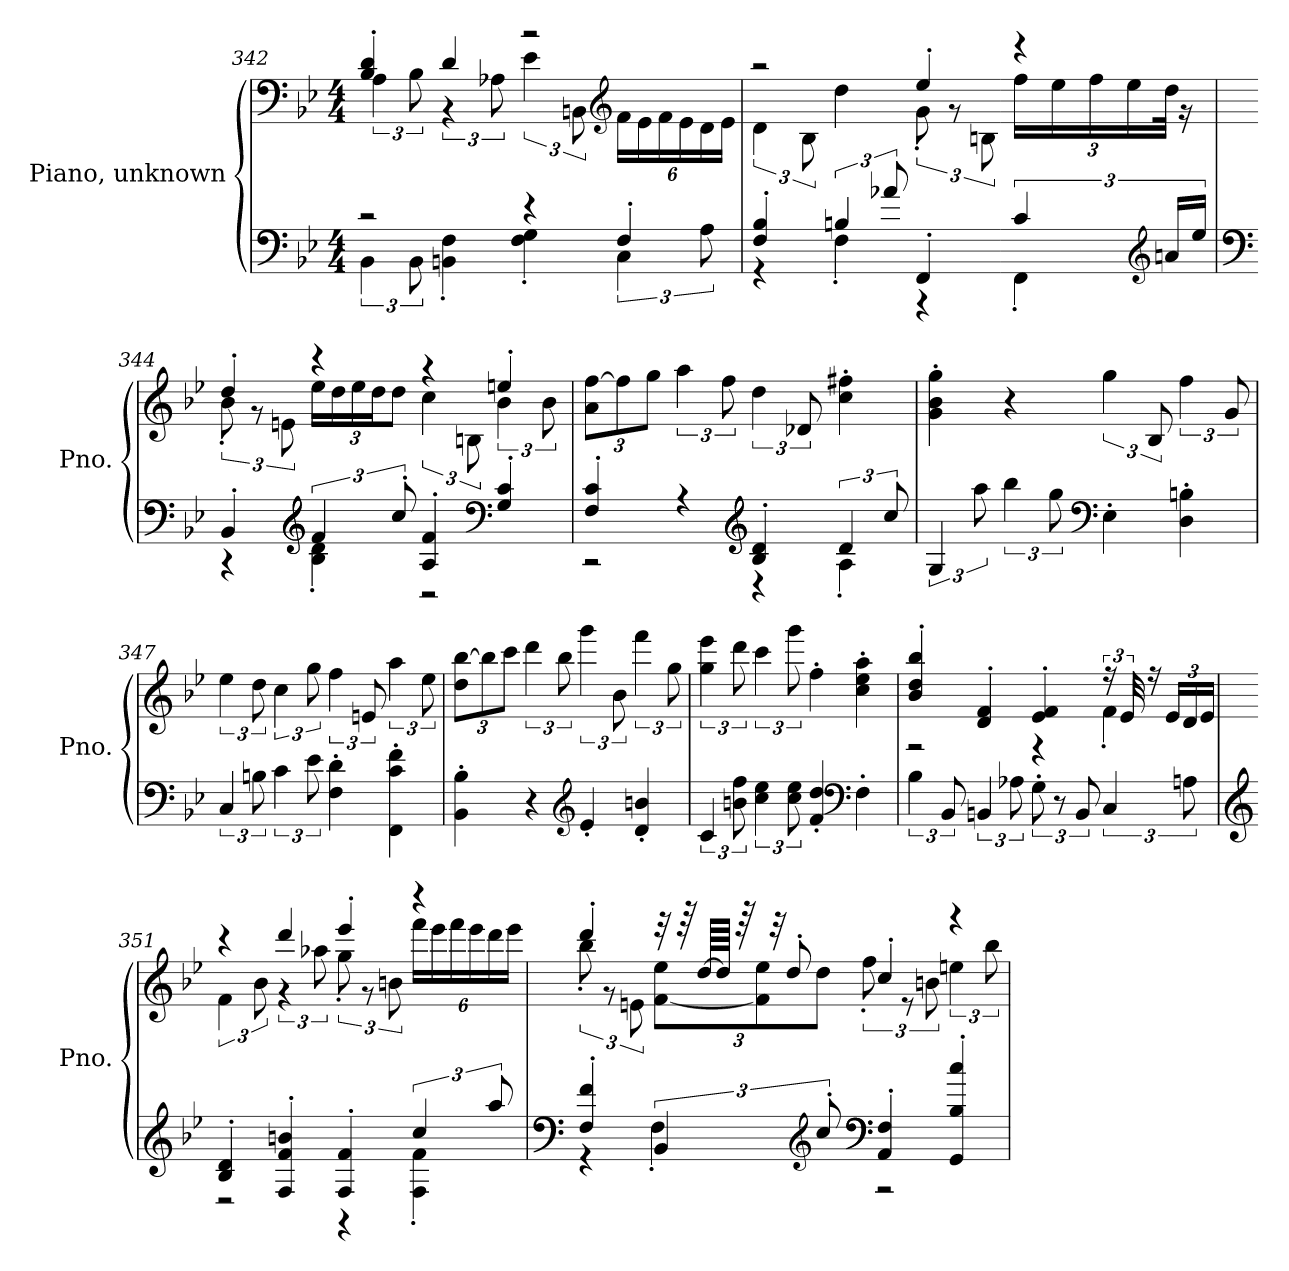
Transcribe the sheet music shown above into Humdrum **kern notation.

**kern	**kern
*part1	*part1
*staff2	*staff1
*I"Piano, unknown	*
*I'Pno.	*
!!LO:LB:g=z
*clefF4	*clefF4
*k[b-e-]	*k[b-e-]
*M4/4	*M4/4
=342	=342
*^	*^
2r	6BB-\	4B-/' 4d/'	6A\
.	12BB-\	.	12B-\
.	4BBn\' 4F\'	4d/	6r
.	.	.	12A-X\
4r	4F\' 4G\'	2r	6e-\
.	.	.	12BBn\
*	*	*clefG2	*
*	*	*	*Xbrackettup
4F'/	6C\	.	24f\LL
.	.	.	24e-\
.	.	.	24f\
.	.	.	24e-\
.	12A\	.	24d\
.	.	.	24e-\JJ
=343	=343	=343	=343
*	*	*	*brackettup
4F/' 4B-/'	4r	2r	6d\
.	.	.	12B-\
6Bn/	4F'\	.	4dd\
12a-X/	.	.	.
4FF'/	4r	4ee-'/	12g'\
.	.	.	12r
.	.	.	12Bn\
*	*	*	*Xbrackettup
6c/	4FF'\	4r	24ff\LL
.	.	.	24ee-\
.	.	.	24ff\
.	.	.	24ee-\
*clefG2	*	*	*
24an/LL	.	.	48dd\JJk
.	.	.	16r
24ee-/JJ	.	.	.
!!LO:LB:g=z	!!
=344	=344	=344	=344
*clefF4	*	*	*
*	*	*	*brackettup
4BB-'/	4r	4dd'/	12b-'\
.	.	.	12r
.	.	.	12en\
*clefG2	*	*	*
*	*	*	*Xbrackettup
6f/	4B-\' 4d\'	4r	24ee-\LL
.	.	.	24dd\
.	.	.	24ee-\
.	.	.	24dd\J
12cc'/	.	.	12dd\J
*	*	*	*brackettup
4A/' 4f/'	2r	4r	6cc\
.	.	.	12Bn\
*clefF4	*	*	*
4G/' 4c/'	.	4een'/	6b-\
.	.	.	12b-\
*	*	*v	*v
=345	=345	=345
*	*	*Xbrackettup
4F/' 4c/'	2r	12a\ [12ff\L
.	.	12ff\]
.	.	12gg\J
*	*	*brackettup
4r	.	6aa\
.	.	12ff\
*clefG2	*	*
4B-/' 4d/'	4r	6dd\
.	.	12d-X/
6d/	4A'\	4cc\' 4ff#X\'
12cc/	.	.
*v	*v	*
=346	=346
6G/	4g\' 4b-\' 4gg\'
12aa\	.
6bb-\	4r
12gg\	.
*clefF4	*
4E-'\	6gg\
.	12B-/
4D\' 4Bn\'	6ff\
.	12g/
!!LO:LB:g=z
=347	=347
6C/	6ee-\
12Bn\	12dd\
6c\	6cc\
12e-\	12gg\
4F\' 4d\'	6ff\
.	12en/
4FF\' 4c\' 4f\'	6aa\
.	12ee-\
=348	=348
*	*Xbrackettup
4BB-\' 4B-\'	12dd\ [12bb-\L
.	12bb-\]
.	12ccc\J
*	*brackettup
4r	6ddd\
.	12bb-\
*clefG2	*
4e-'/	6ggg\
.	12b-\
4d/' 4bn/'	6fff\
.	12gg\
=349	=349
6c/	6gg\ 6eee-\
12bn\ 12ff\	12ddd\
6cc\ 6ee-\	6ccc\
12cc\ 12ee-\	12ggg\
4f/' 4dd/'	4ff'\
*clefF4	*
4F'\	4cc\' 4ee-\' 4aa\'
!!LO:LB:g=z
=350	=350
*	*^
6B-\	4b-/' 4dd/' 4bb-/'	2r
12BB-/	.	.
6BBn/	4d/' 4f/'	.
12A-X\	.	.
12G'\	4e-/' 4f/'	4r
12r	.	.
12BB/	.	.
6C/	24r	4f'\
.	48e-/	.
.	16r	.
*	*Xbrackettup	*
.	24e-/LL	.
12An\	24d/	.
.	24e-/JJ	.
=351	=351	=351
*clefG2	*	*
*^	*	*
*	*	*	*brackettup
4B-/' 4d/'	2r	4r	6f\
.	.	.	12b-\
4F/' 4f/' 4bn/'	.	4ddd/	6r
.	.	.	12aa-X\
4F/' 4f/'	4r	4eee-'/	12gg'\
.	.	.	12r
.	.	.	12bn\
*	*	*	*Xbrackettup
6cc/	4F\' 4f\'	4r	24fff\LL
.	.	.	24eee-\
.	.	.	24fff\
.	.	.	24eee-\
12aa/	.	.	24ddd\
.	.	.	24eee-\JJ
!!LO:PB:g=z	!!
=352	=352	=352	=352
*clefF4	*	*	*
*	*	*	*brackettup
4F/' 4f/'	4r	4ddd'/	12bb-'\
.	.	.	12r
.	.	.	12en\
*	*	*	*Xbrackettup
6BB-/	4F'\	32r	[12f\ 12ee-\L
.	.	64r	.
.	.	[64dd/LLLL	.
.	.	64dd/JJJJ]	.
.	.	64r	.
.	.	.	12f\] 12ee-\
.	.	32r	.
.	.	8dd'/	.
*clefG2	*	*	*
12cc'/	.	.	12dd\J
*clefF4	*	*	*
*	*	*	*brackettup
4AA/' 4F/'	2r	4cc'/	12ff'\
.	.	.	12r
.	.	.	12bn\
4GG/' 4B-/' 4cc/'	.	4r	6een\
.	.	.	12bb-\
*v	*v	*	*
*	*v	*v
=	=
*-	*-
